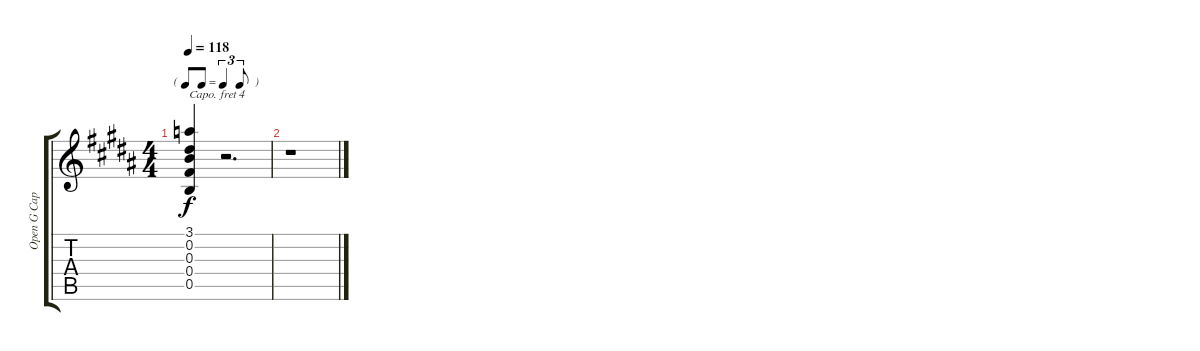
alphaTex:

\track ("Open G Capo 4" "Open G Cap") {instrument overdrivenguitar}
\staff {score tabs}
\capo 4
\tuning (D4 B3 G3 D3 G2 D2) {hide}
\ts (4 4)
\tf triplet8th
\tempo 118
\clef g2
\ks b
(3.1{t} 0.2{t} 0.3{t} 0.4{t} 0.5{t}).4{dy f} r.2{d} |
r.1
